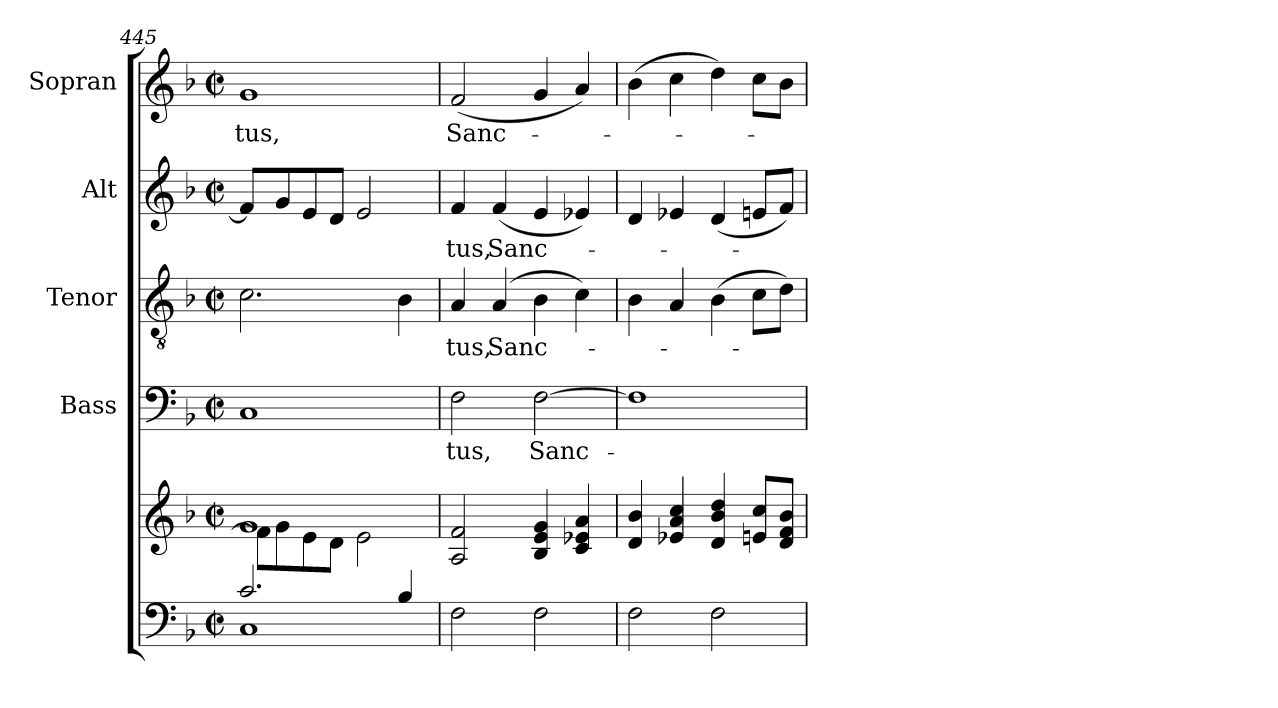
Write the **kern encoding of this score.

**kern	**kern	**kern	**text	**kern	**text	**kern	**text	**kern	**text
*part5	*part5	*part4	*part4	*part3	*part3	*part2	*part2	*part1	*part1
*staff6	*staff5	*staff4	*staff4	*staff3	*staff3	*staff2	*staff2	*staff1	*staff1
*	*	*I"Bass	*	*I"Tenor	*	*I"Alt	*	*I"Sopran	*
*	*	*I'B.	*	*I'T.	*	*I'A.	*	*I'S.	*
*clefF4	*clefG2	*clefF4	*	*clefGv2	*	*clefG2	*	*clefG2	*
*k[b-]	*k[b-]	*k[b-]	*	*k[b-]	*	*k[b-]	*	*k[b-]	*
*F:	*F:	*F:	*	*F:	*	*F:	*	*F:	*
*M2/2	*M2/2	*M2/2	*	*M2/2	*	*M2/2	*	*M2/2	*
*met(c|)	*met(c|)	*met(c|)	*	*met(c|)	*	*met(c|)	*	*met(c|)	*
=445	=445	=445	=445	=445	=445	=445	=445	=445	=445
*^	*^	*	*	*	*	*	*	*	*
!	!	!	!	!	!	!	!	!	!	!	!LO:LY:b
2.c/	1C	1g	8f\L]	1C	.	2.c\	.	8f/L]	.	1g	-tus,
.	.	.	8g\	.	.	.	.	8g/	.	.	.
.	.	.	8e\	.	.	.	.	8e/	.	.	.
.	.	.	8d\J	.	.	.	.	8d/J	.	.	.
.	.	.	2e\	.	.	.	.	2e/	.	.	.
4B-/	.	.	.	.	.	4B-\	.	.	.	.	.
*v	*v	*	*	*	*	*	*	*	*	*	*
*	*v	*v	*	*	*	*	*	*	*	*
=446	=446	=446	=446	=446	=446	=446	=446	=446	=446
!	!	!	!LO:LY:b	!	!LO:LY:b	!	!LO:LY:b	!	!LO:LY:b
2F\	2A/ 2f/	2F\	-tus,	4A/	-tus,	4f/	-tus,	(<2f/	Sanc-
!	!	!	!	!	!LO:LY:b	!	!LO:LY:b	!	!
.	.	.	.	(4A/	Sanc-	(<4f/	Sanc-	.	.
!	!	!	!LO:LY:b	!	!	!	!	!	!
2F\	4B-/ 4e/ 4g/	[2F\	Sanc-	4B-\	.	4e/	.	4g/	.
.	4c/ 4e-X/ 4a/	.	.	4c\)	.	4e-X/)	.	4a/)	.
=447	=447	=447	=447	=447	=447	=447	=447	=447	=447
2F\	4d/ 4b-/	1F]	.	4B-\	.	4d/	.	(>4b-\	.
.	4e-X/ 4a/ 4cc/	.	.	4A/	.	4e-X/	.	4cc\	.
2F\	4d/ 4b-/ 4dd/	.	.	(>4B-\	.	(<4d/	.	4dd\)	.
.	8en/ 8cc/L	.	.	8c\L	.	8en/L	.	8cc\L	.
.	8d/ 8f/ 8b-/J	.	.	8d\J)	.	8f/J)	.	8b-\J	.
=	=	=	=	=	=	=	=	=	=
*-	*-	*-	*-	*-	*-	*-	*-	*-	*-
